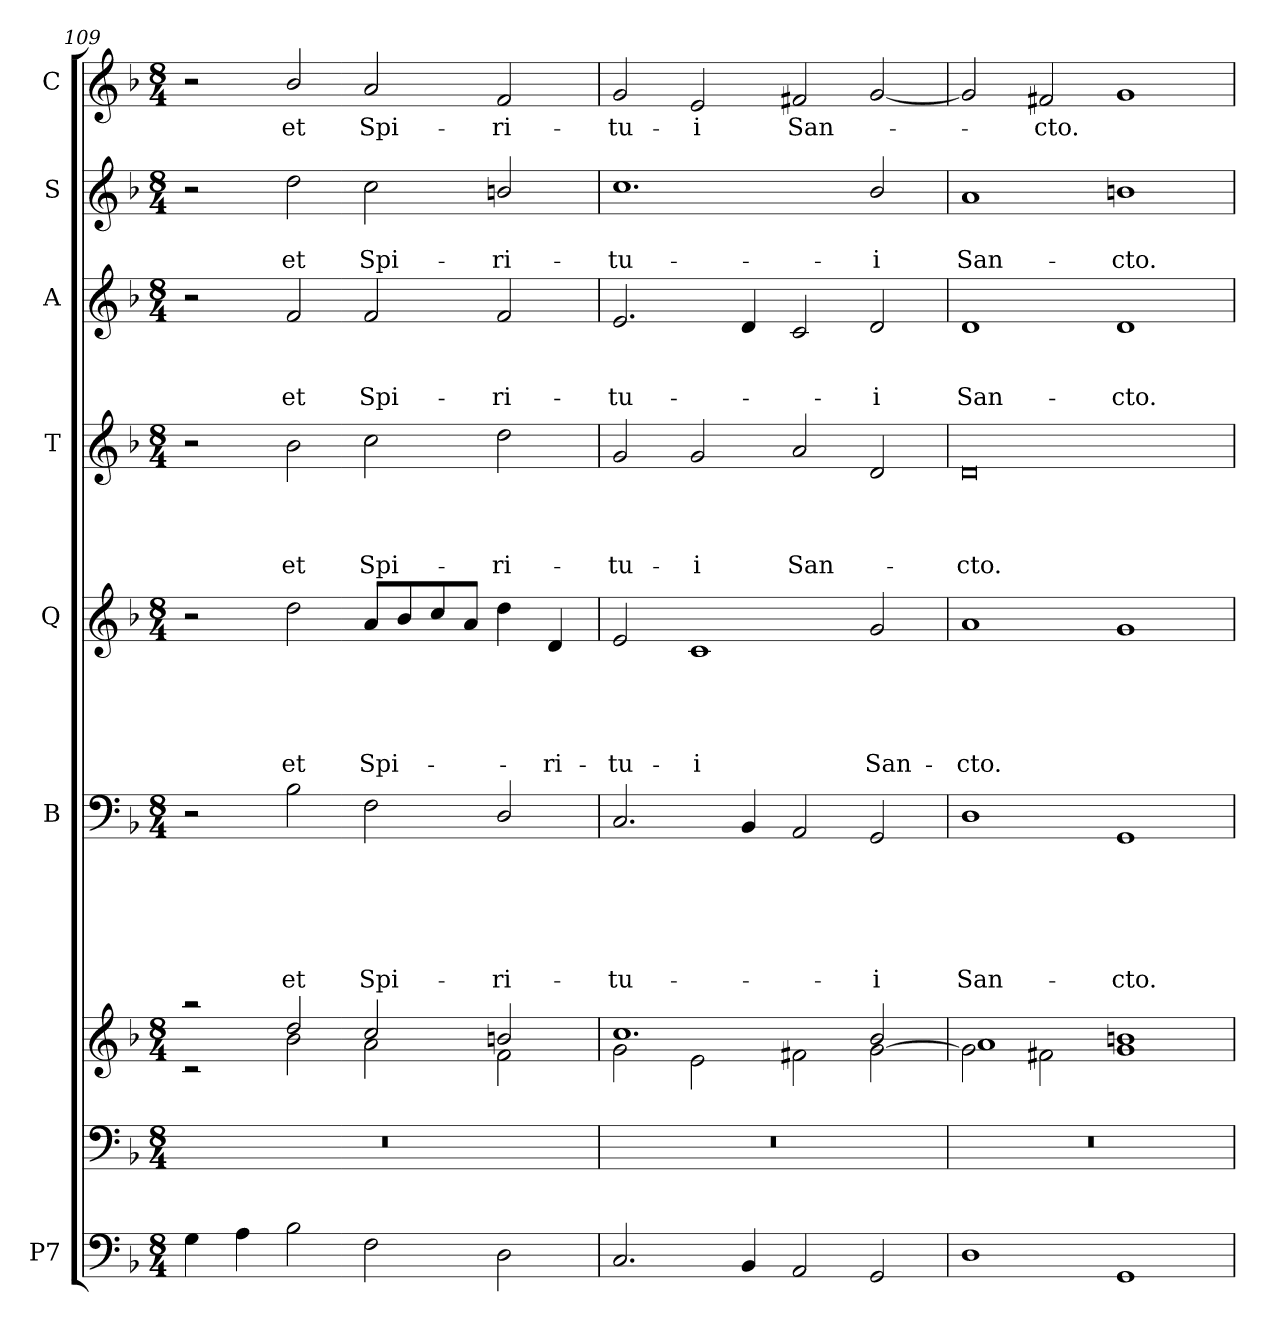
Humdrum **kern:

**kern	**kern	**kern	**kern	**text	**text	**text	**text	**text	**text	**kern	**text	**text	**text	**text	**text	**kern	**text	**text	**text	**text	**kern	**text	**text	**text	**kern	**text	**text	**kern	**text
*part7	*part7	*part7	*part6	*part6	*part6	*part6	*part6	*part6	*part6	*part5	*part5	*part5	*part5	*part5	*part5	*part4	*part4	*part4	*part4	*part4	*part3	*part3	*part3	*part3	*part2	*part2	*part2	*part1	*part1
*staff9	*staff8	*staff7	*staff6	*staff6	*staff6	*staff6	*staff6	*staff6	*staff6	*staff5	*staff5	*staff5	*staff5	*staff5	*staff5	*staff4	*staff4	*staff4	*staff4	*staff4	*staff3	*staff3	*staff3	*staff3	*staff2	*staff2	*staff2	*staff1	*staff1
*I"P7	*	*	*I"B	*	*	*	*	*	*	*I"Q	*	*	*	*	*	*I"T	*	*	*	*	*I"A	*	*	*	*I"S	*	*	*I"C	*
!!LO:PB:g=z
*clefF4	*clefF4	*clefG2	*clefF4	*	*	*	*	*	*	*clefG2	*	*	*	*	*	*clefG2	*	*	*	*	*clefG2	*	*	*	*clefG2	*	*	*clefG2	*
*	*	*	*	*	*	*	*	*	*	*ITrd7c12	*	*	*	*	*	*ITrd7c12	*	*	*	*	*	*	*	*	*	*	*	*	*
*k[b-]	*k[b-]	*k[b-]	*k[b-]	*	*	*	*	*	*	*k[b-]	*	*	*	*	*	*k[b-]	*	*	*	*	*k[b-]	*	*	*	*k[b-]	*	*	*k[b-]	*
*F:	*F:	*F:	*F:	*	*	*	*	*	*	*F:	*	*	*	*	*	*F:	*	*	*	*	*F:	*	*	*	*F:	*	*	*F:	*
*M8/4	*M8/4	*M8/4	*M8/4	*	*	*	*	*	*	*M8/4	*	*	*	*	*	*M8/4	*	*	*	*	*M8/4	*	*	*	*M8/4	*	*	*M8/4	*
=109	=109	=109	=109	=109	=109	=109	=109	=109	=109	=109	=109	=109	=109	=109	=109	=109	=109	=109	=109	=109	=109	=109	=109	=109	=109	=109	=109	=109	=109
*	*	*^	*	*	*	*	*	*	*	*	*	*	*	*	*	*	*	*	*	*	*	*	*	*	*	*	*	*	*
4G\	0r	2raa	2rc	2r	.	.	.	.	.	.	2r	.	.	.	.	.	2r	.	.	.	.	2r	.	.	.	2r	.	.	2r	.
4A\	.	.	.	.	.	.	.	.	.	.	.	.	.	.	.	.	.	.	.	.	.	.	.	.	.	.	.	.	.	.
!	!	!	!	!	!	!	!	!	!	!LO:LY:b	!	!	!	!	!	!LO:LY:b	!	!	!	!	!LO:LY:b	!	!	!	!LO:LY:b	!	!	!LO:LY:b	!	!LO:LY:b
2B-\	.	2b-\	2dd/	2B-\	.	.	.	.	.	et	2d\	.	.	.	.	et	2B-\	.	.	.	et	2f/	.	.	et	2dd\	.	et	2b-/	et
!	!	!	!	!	!	!	!	!	!	!LO:LY:b	!	!	!	!	!	!LO:LY:b	!	!	!	!	!LO:LY:b	!	!	!	!LO:LY:b	!	!	!LO:LY:b	!	!LO:LY:b
2F\	.	2a\	2cc/	2F\	.	.	.	.	.	Spi-	8A/L	.	.	.	.	Spi-	2c\	.	.	.	Spi-	2f/	.	.	Spi-	2cc\	.	Spi-	2a/	Spi-
.	.	.	.	.	.	.	.	.	.	.	8B-/	.	.	.	.	.	.	.	.	.	.	.	.	.	.	.	.	.	.	.
.	.	.	.	.	.	.	.	.	.	.	8c/	.	.	.	.	.	.	.	.	.	.	.	.	.	.	.	.	.	.	.
.	.	.	.	.	.	.	.	.	.	.	8A/J	.	.	.	.	.	.	.	.	.	.	.	.	.	.	.	.	.	.	.
!	!	!	!	!	!	!	!	!	!	!LO:LY:b	!	!	!	!	!	!	!	!	!	!	!LO:LY:b	!	!	!	!LO:LY:b	!	!	!LO:LY:b	!	!LO:LY:b
2D\	.	2f\	2bn/	2D/	.	.	.	.	.	-ri-	4d\	.	.	.	.	.	2d\	.	.	.	-ri-	2f/	.	.	-ri-	2bn/	.	-ri-	2f/	-ri-
!	!	!	!	!	!	!	!	!	!	!	!	!	!	!	!	!LO:LY:b	!	!	!	!	!	!	!	!	!	!	!	!	!	!
.	.	.	.	.	.	.	.	.	.	.	4D/	.	.	.	.	-ri-	.	.	.	.	.	.	.	.	.	.	.	.	.	.
=110	=110	=110	=110	=110	=110	=110	=110	=110	=110	=110	=110	=110	=110	=110	=110	=110	=110	=110	=110	=110	=110	=110	=110	=110	=110	=110	=110	=110	=110	=110
!	!	!	!	!	!	!	!	!	!	!LO:LY:b	!	!	!	!	!	!LO:LY:b	!	!	!	!	!LO:LY:b	!	!	!	!LO:LY:b	!	!	!LO:LY:b	!	!LO:LY:b
2.C/	0r	2g\	1.cc	2.C/	.	.	.	.	.	-tu-	2E/	.	.	.	.	-tu-	2G/	.	.	.	-tu-	2.e/	.	.	-tu-	1.cc	.	-tu-	2g/	-tu-
!	!	!	!	!	!	!	!	!	!	!	!	!	!	!	!	!LO:LY:b	!	!	!	!	!LO:LY:b	!	!	!	!	!	!	!	!	!LO:LY:b
.	.	2e\	.	.	.	.	.	.	.	.	1C	.	.	.	.	-i	2G/	.	.	.	-i	.	.	.	.	.	.	.	2e/	-i
4BB-/	.	.	.	4BB-/	.	.	.	.	.	.	.	.	.	.	.	.	.	.	.	.	.	4d/	.	.	.	.	.	.	.	.
!	!	!	!	!	!	!	!	!	!	!	!	!	!	!	!	!	!	!	!	!	!LO:LY:b	!	!	!	!	!	!	!	!	!LO:LY:b
2AA/	.	2f#X\	.	2AA/	.	.	.	.	.	.	.	.	.	.	.	.	2A/	.	.	.	San-	2c/	.	.	.	.	.	.	2f#X/	San-
!	!	!	!	!	!	!	!	!	!	!LO:LY:b	!	!	!	!	!	!LO:LY:b	!	!	!	!	!	!	!	!	!LO:LY:b	!	!	!LO:LY:b	!	!
2GG/	.	[<2g\	2b-/	2GG/	.	.	.	.	.	-i	2G/	.	.	.	.	San-	2D/	.	.	.	.	2d/	.	.	-i	2b-/	.	-i	[<2g/	.
=111	=111	=111	=111	=111	=111	=111	=111	=111	=111	=111	=111	=111	=111	=111	=111	=111	=111	=111	=111	=111	=111	=111	=111	=111	=111	=111	=111	=111	=111	=111
!	!	!	!	!	!	!	!	!	!	!LO:LY:b	!	!	!	!	!	!LO:LY:b	!	!	!	!	!LO:LY:b	!	!	!	!LO:LY:b	!	!	!LO:LY:b	!	!
1D	0r	2g\]	1a	1D	.	.	.	.	.	San-	1A	.	.	.	.	-cto.	0D	.	.	.	-cto.	1d	.	.	San-	1a	.	San-	2g/]	.
!	!	!	!	!	!	!	!	!	!	!	!	!	!	!	!	!	!	!	!	!	!	!	!	!	!	!	!	!	!	!LO:LY:b
.	.	2f#X\	.	.	.	.	.	.	.	.	.	.	.	.	.	.	.	.	.	.	.	.	.	.	.	.	.	.	2f#X/	-cto.
!	!	!	!	!	!	!	!	!	!	!LO:LY:b	!	!	!	!	!	!	!	!	!	!	!	!	!	!	!LO:LY:b	!	!	!LO:LY:b	!	!
1GG	.	1g	1bn	1GG	.	.	.	.	.	-cto.	1G	.	.	.	.	.	.	.	.	.	.	1d	.	.	-cto.	1bn	.	-cto.	1g	.
*	*	*v	*v	*	*	*	*	*	*	*	*	*	*	*	*	*	*	*	*	*	*	*	*	*	*	*	*	*	*	*
=	=	=	=	=	=	=	=	=	=	=	=	=	=	=	=	=	=	=	=	=	=	=	=	=	=	=	=	=	=
*-	*-	*-	*-	*-	*-	*-	*-	*-	*-	*-	*-	*-	*-	*-	*-	*-	*-	*-	*-	*-	*-	*-	*-	*-	*-	*-	*-	*-	*-
